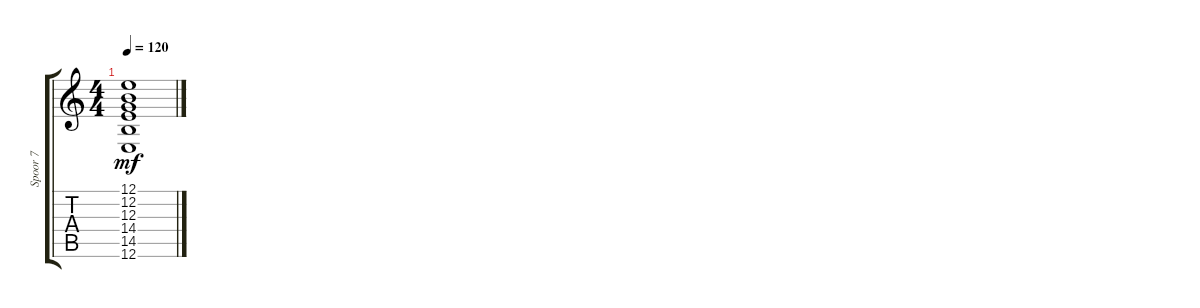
\track ("Spoor 7" "Spoor 7") {instrument synthstrings2}
\staff {score tabs}
\tuning (E4 B3 G3 D3 A2 E2) {hide}
\ts (4 4)
\tempo 120
\clef g2
\ks c
(12.1 12.2 12.3 14.4 14.5 12.6).1{dy mf}
